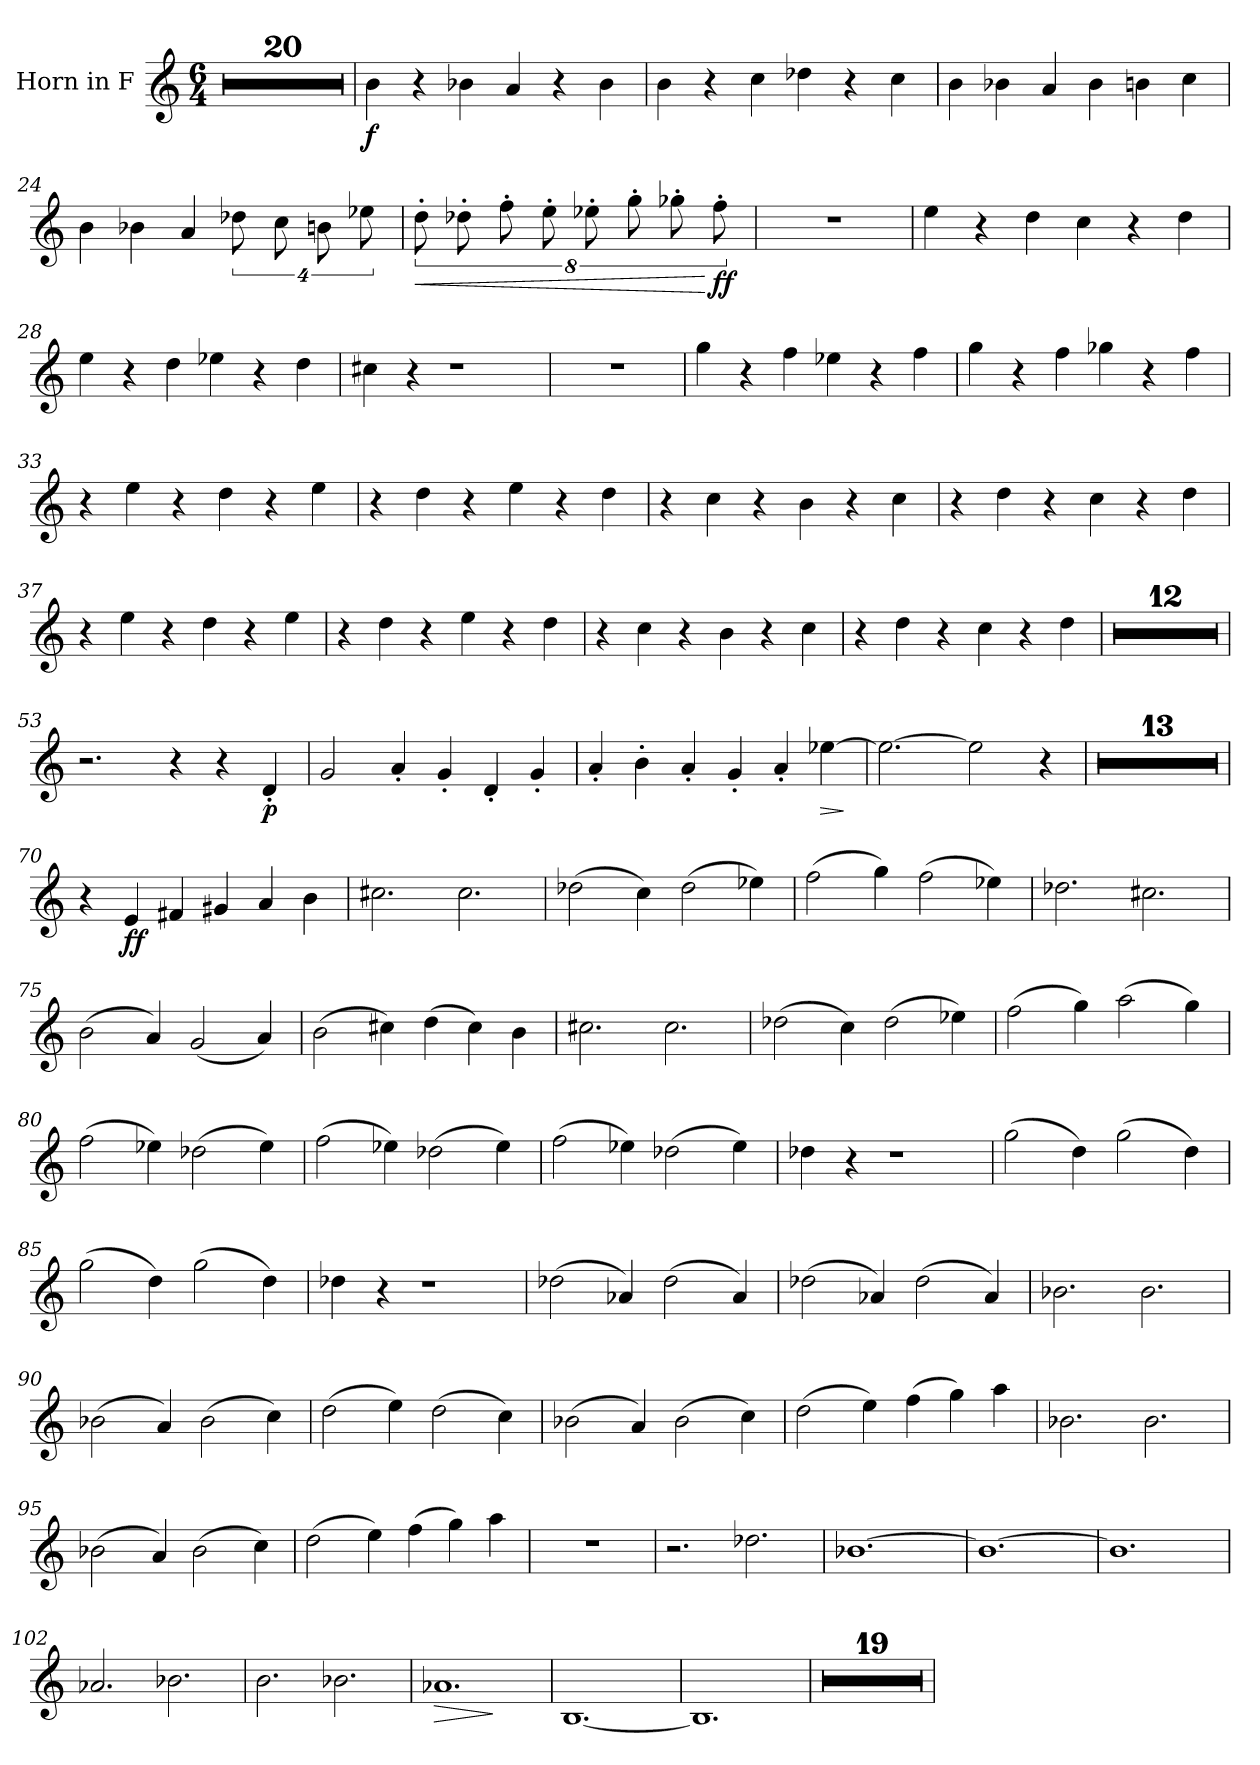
**kern	**dynam
*part1	*part1
*staff1	*staff1
*I"Horn in F	*
*clefG2	*
*ITrd4c7	*
*k[b-]	*
*M6/4	*
=1	=1
1.r	.
=2	=2
1.r	.
=3	=3
1.r	.
=4	=4
1.r	.
=5	=5
1.r	.
=6	=6
1.r	.
=7	=7
1.r	.
=8	=8
1.r;<	.
=9	=9
1.r	.
=10	=10
1.r	.
=11	=11
1.r	.
=12	=12
1.r	.
=13	=13
1.r	.
=14	=14
1.r	.
=15	=15
1.r	.
=16	=16
1.r	.
=17	=17
1.r	.
=18	=18
1.r	.
=19	=19
1.r	.
=20	=20
1.r	.
=21	=21
*MM320	*
!	!LO:DY:b
4e\	f
4r	.
4e-X\	.
4d/	.
4r	.
4e-\	.
=22	=22
4e\	.
4r	.
4f\	.
4g-X\	.
4r	.
4f\	.
=23	=23
4e\	.
4e-X\	.
4d/	.
4e-\	.
4en\	.
4f\	.
=24	=24
4e\	.
4e-X\	.
4d/	.
16%3g-X\	.
16%3f\	.
16%3en\	.
16%3a-X\	.
!!LO:LB:g=z
=25	=25
!	!LO:HP:b
16%3g'\	<
16%3g-X'\	.
16%3b-'\	.
16%3a'\	.
16%3a-X'\	.
16%3cc'\	.
16%3cc-X'\	.
!	!LO:DY:n=1:b
16%3b-'\	[ ff
=26	=26
1.r	.
=27	=27
4a\	.
4r	.
4g\	.
4f\	.
4r	.
4g\	.
=28	=28
4a\	.
4r	.
4g\	.
4a-X\	.
4r	.
4g\	.
=29	=29
4f#X\	.
4r	.
1r	.
=30	=30
1.r	.
=31	=31
4cc\	.
4r	.
4b-\	.
4a-X\	.
4r	.
4b-\	.
=32	=32
4cc\	.
4r	.
4b-\	.
4cc-X\	.
4r	.
4b-\	.
!!LO:LB:g=z
=33	=33
4r	.
4a\	.
4r	.
4g\	.
4r	.
4a\	.
=34	=34
4r	.
4g\	.
4r	.
4a\	.
4r	.
4g\	.
=35	=35
4r	.
4f\	.
4r	.
4e\	.
4r	.
4f\	.
=36	=36
4r	.
4g\	.
4r	.
4f\	.
4r	.
4g\	.
=37	=37
4r	.
4a\	.
4r	.
4g\	.
4r	.
4a\	.
=38	=38
4r	.
4g\	.
4r	.
4a\	.
4r	.
4g\	.
=39	=39
4r	.
4f\	.
4r	.
4e\	.
4r	.
4f\	.
!!LO:LB:g=z
=40	=40
4r	.
4g\	.
4r	.
4f\	.
4r	.
4g\	.
=41	=41
1.r	.
=42	=42
1.r	.
=43	=43
1.r	.
=44	=44
1.r	.
=45	=45
1.r	.
=46	=46
1.r	.
=47	=47
1.r	.
=48	=48
1.r	.
=49	=49
1.r	.
=50	=50
1.r	.
=51	=51
1.r	.
=52	=52
1.r	.
=53	=53
2.r	.
4r	.
4r	.
!	!LO:DY:b
4G'/	p
=54	=54
2c/	.
4d'/	.
4c'/	.
4G'/	.
4c'/	.
=55	=55
4d'/	.
4e'\	.
4d'/	.
4c'/	.
4d'/	.
!	!LO:HP:b
[4a-X\	>
.	]
=56	=56
2.a-\_	.
2a-\]	.
4r	.
=57	=57
1.r	.
=58	=58
1.r	.
=59	=59
1.r	.
=60	=60
1.r	.
=61	=61
1.r	.
=62	=62
1.r	.
=63	=63
1.r	.
=64	=64
1.r	.
=65	=65
1.r	.
=66	=66
1.r	.
=67	=67
1.r	.
=68	=68
1.r	.
=69	=69
1.r	.
=70	=70
4r	.
!	!LO:DY:b
4A/	ff
4Bn/	.
4c#X/	.
4d/	.
4e\	.
!!LO:LB:g=z
=71	=71
2.f#X\	.
2.f#\	.
=72	=72
(2g-X\	.
4f\)	.
(2g-\	.
4a-X\)	.
=73	=73
(2b-\	.
4cc\)	.
(2b-\	.
4a-X\)	.
=74	=74
2.g-X\	.
2.f#X\	.
=75	=75
(2e\	.
4d/)	.
(2c/	.
4d/)	.
=76	=76
(2e\	.
4f#X\)	.
(4g\	.
4f#\)	.
4e\	.
=77	=77
2.f#X\	.
2.f#\	.
=78	=78
(2g-X\	.
4f\)	.
(2g-\	.
4a-X\)	.
=79	=79
(2b-\	.
4cc\)	.
(2dd\	.
4cc\)	.
!!LO:LB:g=z
=80	=80
(2b-\	.
4a-X\)	.
(2g-X\	.
4a-\)	.
=81	=81
(2b-\	.
4a-X\)	.
(2g-X\	.
4a-\)	.
=82	=82
(2b-\	.
4a-X\)	.
(2g-X\	.
4a-\)	.
=83	=83
4g-X\	.
4r	.
1r	.
=84	=84
(2cc\	.
4g\)	.
(2cc\	.
4g\)	.
=85	=85
(2cc\	.
4g\)	.
(2cc\	.
4g\)	.
=86	=86
4g-X\	.
4r	.
1r	.
=87	=87
(2g-X\	.
4d-X/)	.
(2g-\	.
4d-/)	.
!!LO:LB:g=z
=88	=88
(2g-X\	.
4d-X/)	.
(2g-\	.
4d-/)	.
=89	=89
2.e-X\	.
2.e-\	.
=90	=90
(2e-X\	.
4d/)	.
(2e-\	.
4f\)	.
=91	=91
(2g\	.
4a\)	.
(2g\	.
4f\)	.
=92	=92
(2e-X\	.
4d/)	.
(2e-\	.
4f\)	.
=93	=93
(2g\	.
4a\)	.
(4b-\	.
4cc\)	.
4dd\	.
=94	=94
2.e-X\	.
2.e-\	.
=95	=95
(2e-X\	.
4d/)	.
(2e-\	.
4f\)	.
=96	=96
(2g\	.
4a\)	.
(4b-\	.
4cc\)	.
4dd\	.
!!LO:LB:g=z
=97	=97
1.r	.
=98	=98
2.r	.
2.g-X\	.
=99	=99
[1.e-X	.
=100	=100
1.e-_	.
=101	=101
1.e-]	.
=102	=102
2.d-X/	.
2.e-X\	.
=103	=103
2.e\	.
2.e-X\	.
=104	=104
!	!LO:HP:b
1.d-X	>
.	]
=105	=105
[1.E	.
=106	=106
1.E]	.
=107	=107
1.r	.
=108	=108
1.r	.
=109	=109
1.r	.
=110	=110
1.r	.
=111	=111
1.r	.
=112	=112
1.r	.
=113	=113
1.r	.
=114	=114
1.r	.
=115	=115
1.r	.
=116	=116
1.r	.
=117	=117
1.r	.
=118	=118
1.r	.
=119	=119
1.r	.
=120	=120
1.r	.
=121	=121
1.r	.
=122	=122
1.r	.
=123	=123
1.r	.
=124	=124
1.r	.
=125	=125
1.r	.
=	=
*-	*-
